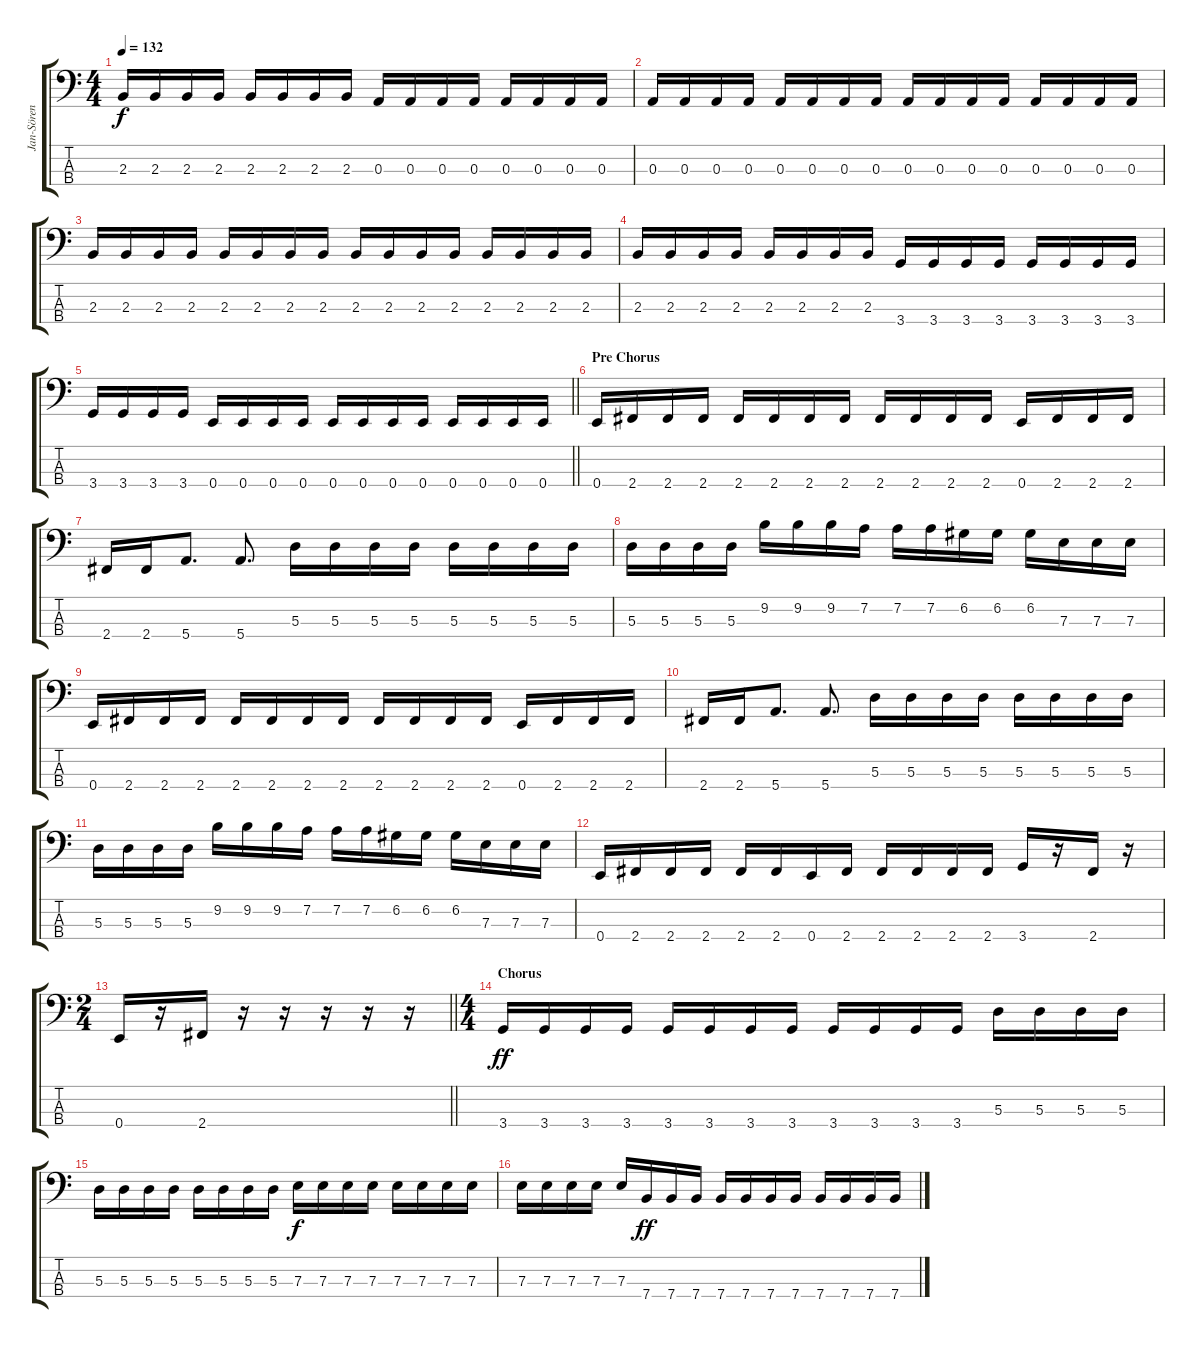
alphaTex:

\track ("Jan-Sören Eckert" "Jan-Sören ") {instrument electricbasspick}
\staff {score tabs}
\tuning (G2 D2 A1 E1) {hide}
\ts (4 4)
\tempo 132
\clef f4
\ks c
2.3.16{dy f} 2.3.16 2.3.16 2.3.16 2.3.16 2.3.16 2.3.16 2.3.16 0.3.16 0.3.16 0.3.16 0.3.16 0.3.16 0.3.16 0.3.16 0.3.16 |
0.3.16 0.3.16 0.3.16 0.3.16 0.3.16 0.3.16 0.3.16 0.3.16 0.3.16 0.3.16 0.3.16 0.3.16 0.3.16 0.3.16 0.3.16 0.3.16 |
2.3.16 2.3.16 2.3.16 2.3.16 2.3.16 2.3.16 2.3.16 2.3.16 2.3.16 2.3.16 2.3.16 2.3.16 2.3.16 2.3.16 2.3.16 2.3.16 |
2.3.16 2.3.16 2.3.16 2.3.16 2.3.16 2.3.16 2.3.16 2.3.16 3.4.16 3.4.16 3.4.16 3.4.16 3.4.16 3.4.16 3.4.16 3.4.16 |
\barLineRight lightlight
3.4.16 3.4.16 3.4.16 3.4.16 0.4.16 0.4.16 0.4.16 0.4.16 0.4.16 0.4.16 0.4.16 0.4.16 0.4.16 0.4.16 0.4.16 0.4.16 |
\section ("" "Pre Chorus")
0.4.16 2.4.16 2.4.16 2.4.16 2.4.16 2.4.16 2.4.16 2.4.16 2.4.16 2.4.16 2.4.16 2.4.16 0.4.16 2.4.16 2.4.16 2.4.16 |
2.4.16 2.4.16 5.4.8{d} 5.4.8{d} 5.3.16 5.3.16 5.3.16 5.3.16 5.3.16 5.3.16 5.3.16 5.3.16 |
5.3.16 5.3.16 5.3.16 5.3.16 9.2.16 9.2.16 9.2.16 7.2.16 7.2.16 7.2.16 6.2.16 6.2.16 6.2.16 7.3.16 7.3.16 7.3.16 |
0.4.16 2.4.16 2.4.16 2.4.16 2.4.16 2.4.16 2.4.16 2.4.16 2.4.16 2.4.16 2.4.16 2.4.16 0.4.16 2.4.16 2.4.16 2.4.16 |
2.4.16 2.4.16 5.4.8{d} 5.4.8{d} 5.3.16 5.3.16 5.3.16 5.3.16 5.3.16 5.3.16 5.3.16 5.3.16 |
5.3.16 5.3.16 5.3.16 5.3.16 9.2.16 9.2.16 9.2.16 7.2.16 7.2.16 7.2.16 6.2.16 6.2.16 6.2.16 7.3.16 7.3.16 7.3.16 |
0.4.16 2.4.16 2.4.16 2.4.16 2.4.16 2.4.16 0.4.16 2.4.16 2.4.16 2.4.16 2.4.16 2.4.16 3.4.16 r.16 2.4.16 r.16 |
\ts (2 4)
\barLineRight lightlight
0.4.16 r.16 2.4.16 r.16 r.16 r.16 r.16 r.16 |
\ts (4 4)
\section ("" "Chorus")
3.4.16{dy ff} 3.4.16 3.4.16 3.4.16 3.4.16 3.4.16 3.4.16 3.4.16 3.4.16 3.4.16 3.4.16 3.4.16 5.3.16 5.3.16 5.3.16 5.3.16 |
5.3.16 5.3.16 5.3.16 5.3.16 5.3.16 5.3.16 5.3.16 5.3.16 7.3.16{dy f} 7.3.16 7.3.16 7.3.16 7.3.16 7.3.16 7.3.16 7.3.16 |
7.3.16 7.3.16 7.3.16 7.3.16 7.3.16 7.4.16{dy ff} 7.4.16 7.4.16 7.4.16 7.4.16 7.4.16 7.4.16 7.4.16 7.4.16 7.4.16 7.4.16
